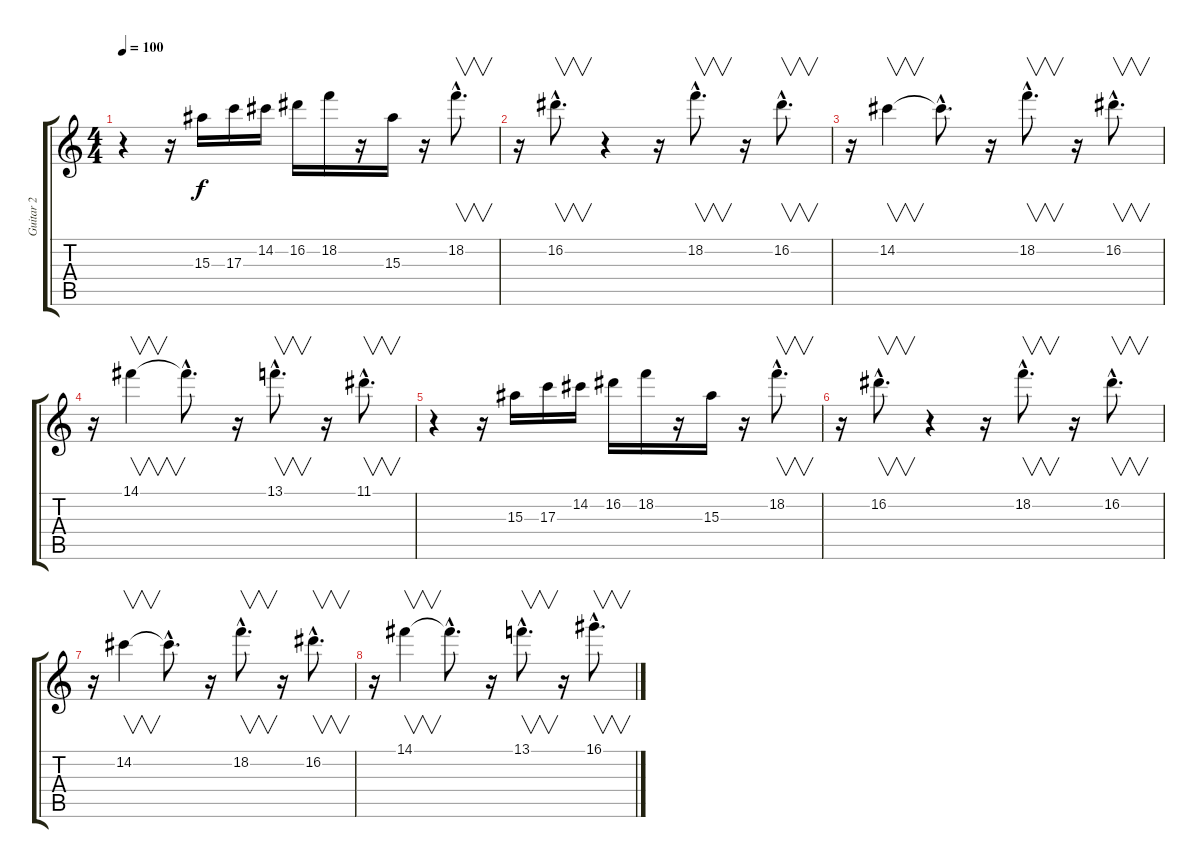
\track ("Guitar 2" "Guitar 2") {instrument distortionguitar}
\staff {score tabs}
\tuning (E4 B3 G3 D3 A2 E2) {hide}
\ts (4 4)
\tempo 100
\clef g2
\ks c
r.4{dy f} r.16 15.3.16 17.3.16 14.2.16 16.2.16 18.2.16 r.16 15.3.16 r.16 18.2{hac}.8{v d} |
r.16 16.2{hac}.8{v d} r.4 r.16 18.2{hac}.8{v d} r.16 16.2{hac}.8{v d} |
r.16 14.2.4{v} 14.2{hac t}.8{d} r.16 18.2{hac}.8{v d} r.16 16.2{hac}.8{v d} |
r.16 14.1.4{v} 14.1{hac t}.8{d} r.16 13.1{hac}.8{v d} r.16 11.1{hac}.8{v d} |
r.4{volume 7} r.16 15.3.16 17.3.16 14.2.16 16.2.16 18.2.16 r.16 15.3.16 r.16 18.2{hac}.8{v d} |
r.16 16.2{hac}.8{v d} r.4 r.16 18.2{hac}.8{v d} r.16 16.2{hac}.8{v d} |
r.16{volume 0} 14.2.4{v} 14.2{hac t}.8{d} r.16 18.2{hac}.8{v d} r.16 16.2{hac}.8{v d} |
r.16 14.1.4{v} 14.1{hac t}.8{d} r.16 13.1{hac}.8{v d} r.16 16.1{hac}.8{v d}
